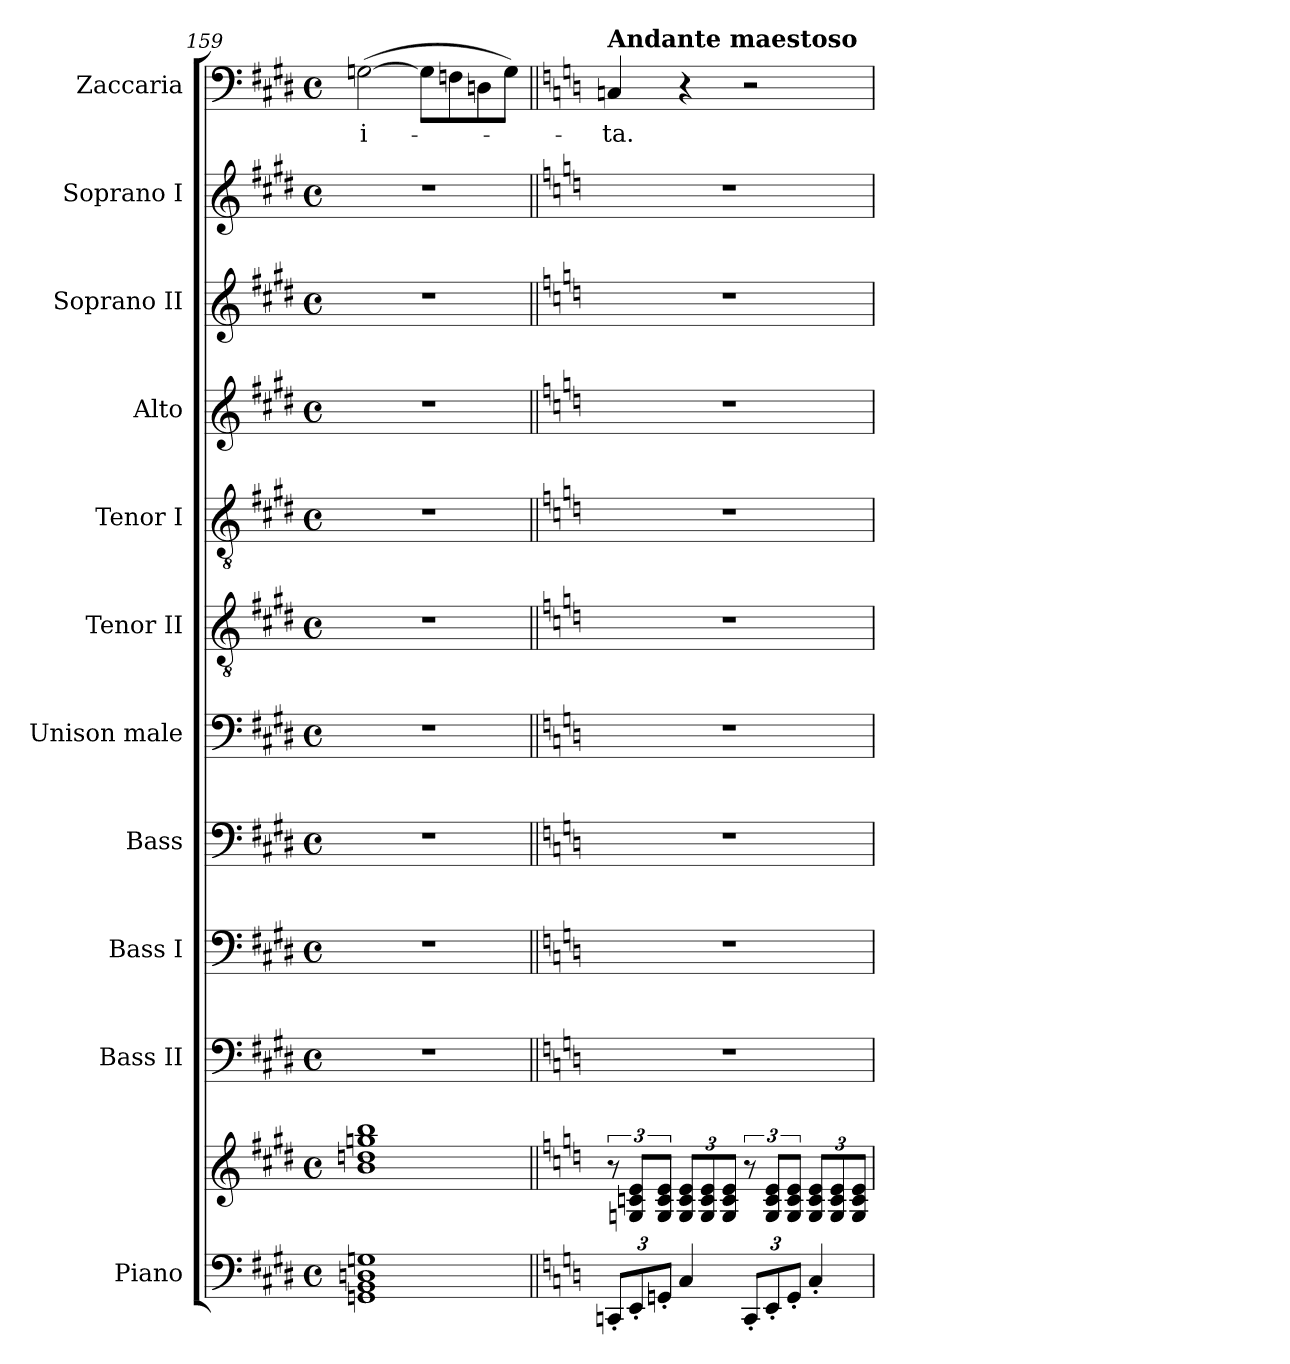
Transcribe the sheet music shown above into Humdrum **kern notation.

**kern	**kern	**kern	**kern	**kern	**kern	**kern	**kern	**kern	**kern	**kern	**kern	**text
*part11	*part11	*part10	*part9	*part8	*part7	*part6	*part5	*part4	*part3	*part2	*part1	*part1
*staff12	*staff11	*staff10	*staff9	*staff8	*staff7	*staff6	*staff5	*staff4	*staff3	*staff2	*staff1	*staff1
*I"Piano	*	*I"Bass II	*I"Bass I	*I"Bass	*I"Unison male	*I"Tenor II	*I"Tenor I	*I"Alto	*I"Soprano II	*I"Soprano I	*I"Zaccaria	*
*I'Pno.	*	*I'B.II	*I'B.I	*I'B.	*I'Uni.m	*I'T.II	*I'T.I	*I'A.	*I'S.II	*I'S.I	*I'Zac.	*
!!LO:LB:g=z
*clefF4	*clefG2	*clefF4	*clefF4	*clefF4	*clefF4	*clefGv2	*clefGv2	*clefG2	*clefG2	*clefG2	*clefF4	*
*k[f#c#g#d#]	*k[f#c#g#d#]	*k[f#c#g#d#]	*k[f#c#g#d#]	*k[f#c#g#d#]	*k[f#c#g#d#]	*k[f#c#g#d#]	*k[f#c#g#d#]	*k[f#c#g#d#]	*k[f#c#g#d#]	*k[f#c#g#d#]	*k[f#c#g#d#]	*
*M4/4	*M4/4	*M4/4	*M4/4	*M4/4	*M4/4	*M4/4	*M4/4	*M4/4	*M4/4	*M4/4	*M4/4	*
*met(c)	*met(c)	*met(c)	*met(c)	*met(c)	*met(c)	*met(c)	*met(c)	*met(c)	*met(c)	*met(c)	*met(c)	*
=159	=159	=159	=159	=159	=159	=159	=159	=159	=159	=159	=159	=159
!	!	!	!	!	!	!	!	!	!	!	!	!LO:LY:b
1GGn 1BB 1Dn 1Gn	1b 1ddn 1ggn 1bb	1r	1r	1r	1r	1r	1r	1r	1r	1r	(>[2Gn\	-i-
.	.	.	.	.	.	.	.	.	.	.	8G\L]	.
.	.	.	.	.	.	.	.	.	.	.	8Fn\	.
.	.	.	.	.	.	.	.	.	.	.	8Dn\	.
.	.	.	.	.	.	.	.	.	.	.	8G\J)	.
=160||	=160||	=160||	=160||	=160||	=160||	=160||	=160||	=160||	=160||	=160||	=160||	=160||
*k[]	*k[]	*k[]	*k[]	*k[]	*k[]	*k[]	*k[]	*k[]	*k[]	*k[]	*k[]	*
*Xbrackettup	*	*	*	*	*	*	*	*	*	*	*	*
!	!	!	!	!	!	!	!	!	!	!	!LO:TX:a:B:t=Andante maestoso	!
!	!	!	!	!	!	!	!	!	!	!	!	!LO:LY:b
12CCn'/L	12r	1r	1r	1r	1r	1r	1r	1r	1r	1r	4Cn/	-ta.
12EE'/	12Gn/ 12cn/ 12e/L	.	.	.	.	.	.	.	.	.	.	.
12GGn'/J	12G/ 12c/ 12e/J	.	.	.	.	.	.	.	.	.	.	.
*	*Xbrackettup	*	*	*	*	*	*	*	*	*	*	*
4C/	12G/ 12c/ 12e/L	.	.	.	.	.	.	.	.	.	4r	.
.	12G/ 12c/ 12e/	.	.	.	.	.	.	.	.	.	.	.
.	12G/ 12c/ 12e/J	.	.	.	.	.	.	.	.	.	.	.
*	*brackettup	*	*	*	*	*	*	*	*	*	*	*
12CC'/L	12r	.	.	.	.	.	.	.	.	.	2r	.
12EE'/	12G/ 12c/ 12e/L	.	.	.	.	.	.	.	.	.	.	.
12GG'/J	12G/ 12c/ 12e/J	.	.	.	.	.	.	.	.	.	.	.
*	*Xbrackettup	*	*	*	*	*	*	*	*	*	*	*
4C'/	12G/ 12c/ 12e/L	.	.	.	.	.	.	.	.	.	.	.
.	12G/ 12c/ 12e/	.	.	.	.	.	.	.	.	.	.	.
.	12G/ 12c/ 12e/J	.	.	.	.	.	.	.	.	.	.	.
=	=	=	=	=	=	=	=	=	=	=	=	=
*-	*-	*-	*-	*-	*-	*-	*-	*-	*-	*-	*-	*-
